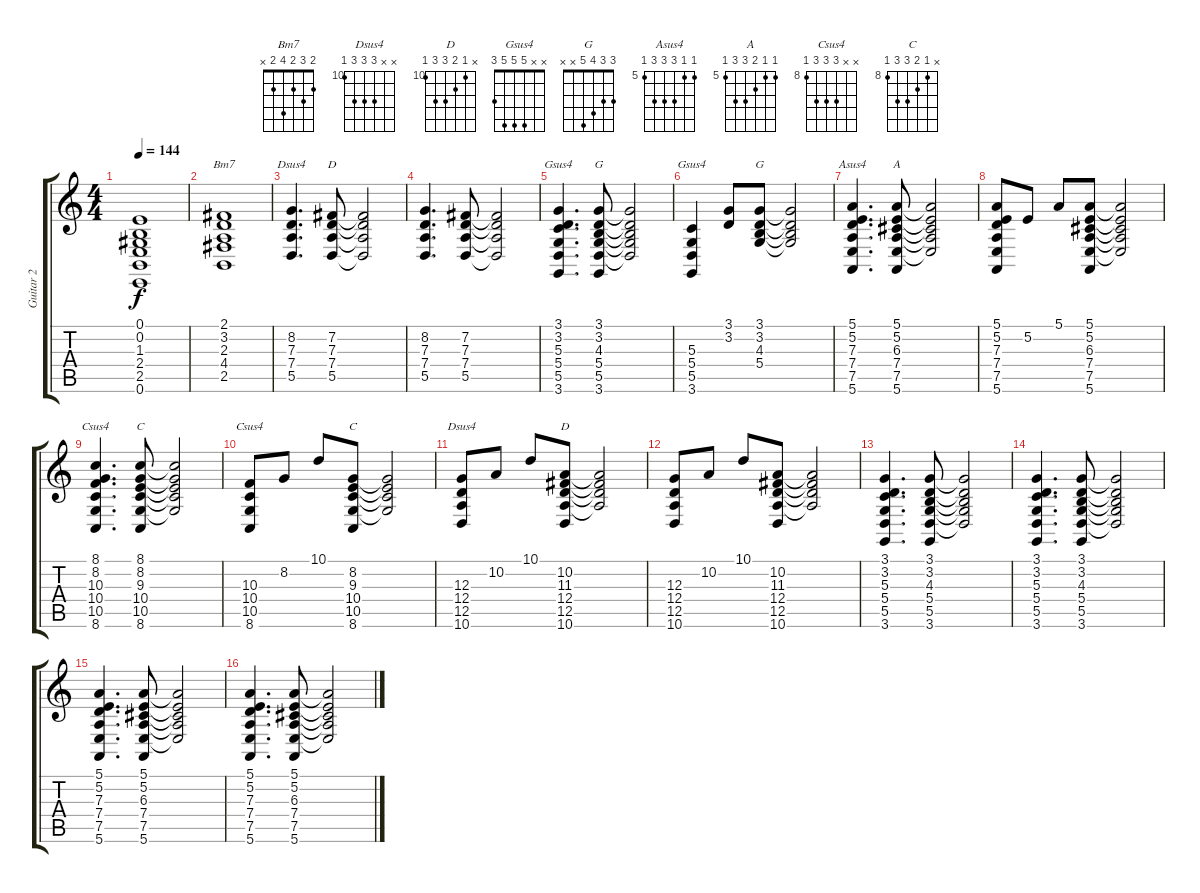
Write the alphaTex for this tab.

\track ("Guitar 2" "Guitar 2") {instrument vibraphone}
\staff {score tabs}
\tuning (E4 B3 G3 D3 A2 E2) {hide}
\chord ("Bm7" 2 3 2 4 2 x)
\chord ("Dsus4" x 8 7 7 5 x) {firstfret 5}
\chord ("D" x 7 7 7 5 x) {firstfret 5}
\chord ("Gsus4" 3 3 5 5 5 3)
\chord ("G" 3 3 4 5 5 3)
\chord ("Gsus4" x x 5 5 5 3)
\chord ("G" 3 3 4 5 x x)
\chord ("Asus4" 5 5 7 7 7 5) {firstfret 5}
\chord ("A" 5 5 6 7 7 5) {firstfret 5}
\chord ("Csus4" 8 8 10 10 10 8) {firstfret 8}
\chord ("C" 8 8 9 10 10 8) {firstfret 8}
\chord ("Csus4" x x 10 10 10 8) {firstfret 8}
\chord ("C" x 8 9 10 10 8) {firstfret 8}
\chord ("Dsus4" x x 12 12 12 10) {firstfret 10}
\chord ("D" x 10 11 12 12 10) {firstfret 10}
\ts (4 4)
\tempo 144
\clef g2
\ks c
(0.1 0.2 1.3 2.4 2.5 0.6).1{dy f} |
(2.1 3.2 2.3 4.4 2.5).1{ch "Bm7"} |
(8.2 7.3 7.4 5.5).4{d ch "Dsus4"} (7.2 7.3 7.4 5.5).8{ch "D"} (7.2{t} 7.3{t} 7.4{t} 5.5{t}).2 |
(8.2 7.3 7.4 5.5).4{d} (7.2 7.3 7.4 5.5).8 (7.2{t} 7.3{t} 7.4{t} 5.5{t}).2 |
(3.1 3.2 5.3 5.4 5.5 3.6).4{d ch "Gsus4"} (3.1 3.2 4.3 5.4 5.5 3.6).8{ch "G"} (3.1{t} 3.2{t} 4.3{t} 5.4{t} 5.5{t}).2 |
(5.3 5.4 5.5 3.6).4{ch "Gsus4"} (3.1 3.2).8 (3.1 3.2 4.3 5.4).8{ch "G"} (3.1{t} 3.2{t} 4.3{t} 5.4{t}).2 |
(5.1 5.2 7.3 7.4 7.5 5.6).4{d ch "Asus4"} (5.1 5.2 6.3 7.4 7.5 5.6).8{ch "A"} (5.1{t} 5.2{t} 6.3{t} 7.4{t} 7.5{t}).2 |
(5.1 5.2 7.3 7.4 7.5 5.6).8 5.2.8 5.1.8 (5.1 5.2 6.3 7.4 7.5 5.6).8 (5.1{t} 5.2{t} 6.3{t} 7.4{t} 7.5{t}).2 |
(8.1 8.2 10.3 10.4 10.5 8.6).4{d ch "Csus4"} (8.1 8.2 9.3 10.4 10.5 8.6).8{ch "C"} (8.1{t} 8.2{t} 9.3{t} 10.4{t} 10.5{t}).2 |
(10.3 10.4 10.5 8.6).8{ch "Csus4"} 8.2.8 10.1.8 (8.2 9.3 10.4 10.5 8.6).8{ch "C"} (8.2{t} 9.3{t} 10.4{t} 10.5{t}).2 |
(12.3 12.4 12.5 10.6).8{ch "Dsus4"} 10.2.8 10.1.8 (10.2 11.3 12.4 12.5 10.6).8{ch "D"} (10.2{t} 11.3{t} 12.4{t} 12.5{t}).2 |
(12.3 12.4 12.5 10.6).8 10.2.8 10.1.8 (10.2 11.3 12.4 12.5 10.6).8 (10.2{t} 11.3{t} 12.4{t} 12.5{t}).2 |
(3.1 3.2 5.3 5.4 5.5 3.6).4{d} (3.1 3.2 4.3 5.4 5.5 3.6).8 (3.1{t} 3.2{t} 4.3{t} 5.4{t} 5.5{t}).2 |
(3.1 3.2 5.3 5.4 5.5 3.6).4{d} (3.1 3.2 4.3 5.4 5.5 3.6).8 (3.1{t} 3.2{t} 4.3{t} 5.4{t} 5.5{t}).2 |
(5.1 5.2 7.3 7.4 7.5 5.6).4{d} (5.1 5.2 6.3 7.4 7.5 5.6).8 (5.1{t} 5.2{t} 6.3{t} 7.4{t} 7.5{t}).2 |
(5.1 5.2 7.3 7.4 7.5 5.6).4{d} (5.1 5.2 6.3 7.4 7.5 5.6).8 (5.1{t} 5.2{t} 6.3{t} 7.4{t} 7.5{t}).2
